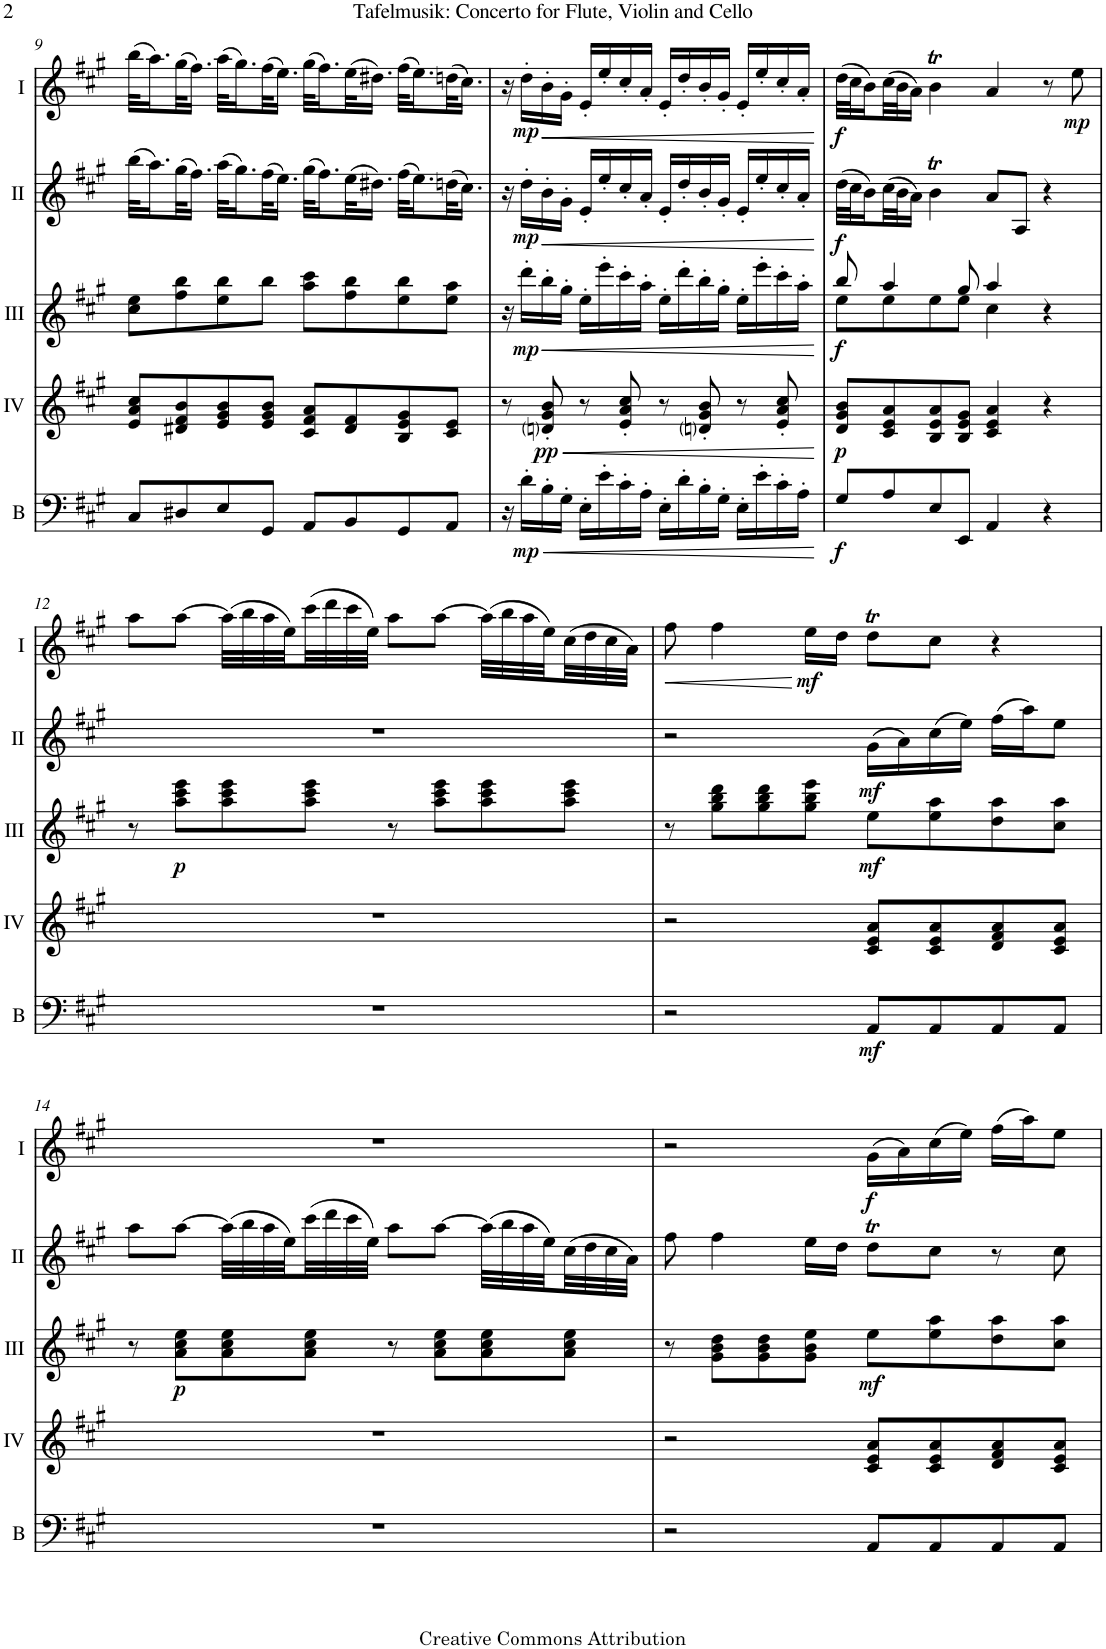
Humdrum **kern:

**kern	**dynam	**kern	**dynam	**kern	**dynam	**kern	**dynam	**kern	**dynam
*part5	*part5	*part4	*part4	*part3	*part3	*part2	*part2	*part1	*part1
*staff5	*staff5	*staff4	*staff4	*staff3	*staff3	*staff2	*staff2	*staff1	*staff1
*I"Bass	*	*I"Acc. 4	*	*I"Acc. 3	*	*I"Acc. 2	*	*I"Acc. 1	*
*I'B	*	*	*	*	*	*	*	*	*
!!LO:PB:g=z
*clefF4	*	*clefG2	*	*clefG2	*	*clefG2	*	*clefG2	*
*Trd7c12	*	*	*	*Trd7c12	*	*	*	*	*
*k[f#c#g#]	*	*k[f#c#g#]	*	*k[f#c#g#]	*	*k[f#c#g#]	*	*k[f#c#g#]	*
*M4/4	*	*M4/4	*	*M4/4	*	*M4/4	*	*M4/4	*
*met(c)	*	*met(c)	*	*met(c)	*	*met(c)	*	*met(c)	*
=9	=9	=9	=9	=9	=9	=9	=9	=9	=9
8C#/L	.	8e/ 8a/ 8cc#/L	.	8cc#\ 8ee\L	.	(32bb\KLL	.	(32bb\KLL	.
.	.	.	.	.	.	16.aa\)	.	16.aa\)	.
8D#X/	.	8d#X/ 8f#/ 8b/	.	8ff#\ 8bb\	.	(32gg#\K	.	(32gg#\K	.
.	.	.	.	.	.	16.ff#\JJ)	.	16.ff#\JJ)	.
8E/	.	8e/ 8g#/ 8b/	.	8ee\ 8bb\	.	(32aa\KLL	.	(32aa\KLL	.
.	.	.	.	.	.	16.gg#\)	.	16.gg#\)	.
8GG#/J	.	8e/ 8g#/ 8b/J	.	8bb\J	.	(32ff#\K	.	(32ff#\K	.
.	.	.	.	.	.	16.ee\JJ)	.	16.ee\JJ)	.
8AA/L	.	8c#/ 8f#/ 8a/L	.	8aa\ 8ccc#\L	.	(32gg#\KLL	.	(32gg#\KLL	.
.	.	.	.	.	.	16.ff#\)	.	16.ff#\)	.
8BB/	.	8d#/ 8f#/	.	8ff#\ 8bb\	.	(32ee\K	.	(32ee\K	.
.	.	.	.	.	.	16.dd#X\JJ)	.	16.dd#X\JJ)	.
8GG#/	.	8B/ 8e/ 8g#/	.	8ee\ 8bb\	.	(32ff#\KLL	.	(32ff#\KLL	.
.	.	.	.	.	.	16.ee\)	.	16.ee\)	.
8AA/J	.	8c#/ 8e/J	.	8ee\ 8aa\J	.	(32ddn\K	.	(32ddn\K	.
.	.	.	.	.	.	16.cc#\JJ)	.	16.cc#\JJ)	.
=10	=10	=10	=10	=10	=10	=10	=10	=10	=10
16r	.	8r	.	16r	.	16r	.	16r	.
!	!LO:HP:b	!	!	!	!	!	!	!	!
!	!LO:DY:n=1:b	!	!	!	!LO:DY:b	!	!LO:DY:b	!	!LO:DY:b
16d'\LL	< mp	.	.	16ddd'\LL	mp	16dd'\LL	mp	16dd'\LL	mp
!	!	!	!LO:HP:b	!	!LO:HP:b	!	!LO:HP:b	!	!LO:HP:b
!	!	!	!LO:DY:n=1:b	!	!	!	!	!	!
16B'\	.	8dni/' 8g#/' 8b/'	< pp	16bb'\	<	16b'\	<	16b'\	<
16G#'\JJ	.	.	.	16gg#'\JJ	.	16g#'\JJ	.	16g#'\JJ	.
16E'\LL	.	8r	.	16ee'\LL	.	16e'/LL	.	16e'/LL	.
16e'\	.	.	.	16eee'\	.	16ee'/	.	16ee'/	.
16c#'\	.	8e/' 8a/' 8cc#/'	.	16ccc#'\	.	16cc#'/	.	16cc#'/	.
16A'\JJ	.	.	.	16aa'\JJ	.	16a'/JJ	.	16a'/JJ	.
16E'\LL	.	8r	.	16ee'\LL	.	16e'/LL	.	16e'/LL	.
16d'\	.	.	.	16ddd'\	.	16dd'/	.	16dd'/	.
16B'\	.	8dni/' 8g#/' 8b/'	.	16bb'\	.	16b'/	.	16b'/	.
16G#'\JJ	.	.	.	16gg#'\JJ	.	16g#'/JJ	.	16g#'/JJ	.
16E'\LL	.	8r	.	16ee'\LL	.	16e'/LL	.	16e'/LL	.
16e'\	.	.	.	16eee'\	.	16ee'/	.	16ee'/	.
16c#'\	.	8e/' 8a/' 8cc#/'	.	16ccc#'\	.	16cc#'/	.	16cc#'/	.
16A'\JJ	.	.	.	16aa'\JJ	.	16a'/JJ	.	16a'/JJ	.
.	[	.	[	.	[	.	[	.	[
=11	=11	=11	=11	=11	=11	=11	=11	=11	=11
*	*	*	*	*^	*	*	*	*	*
!	!LO:DY:b	!	!LO:DY:b	!	!	!LO:DY:b	!	!LO:DY:b	!	!LO:DY:b
8G#/L	f	8d/ 8g#/ 8b/L	p	8bb/	8ee\L	f	(32dd\LLL	f	(32dd\LLL	f
.	.	.	.	.	.	.	32cc#\J	.	32cc#\J	.
.	.	.	.	.	.	.	16b\)	.	16b\)	.
8A/	.	8c#/ 8e/ 8a/	.	4aa/	8ee\	.	(32cc#\L	.	(32cc#\L	.
.	.	.	.	.	.	.	32b\J	.	32b\J	.
.	.	.	.	.	.	.	16a\JJ)	.	16a\JJ)	.
8E/	.	8B/ 8e/ 8a/	.	.	8ee\	.	4bT\	.	4bT\	.
8EE/J	.	8B/ 8e/ 8g#/J	.	8gg#/	8ee\J	.	.	.	.	.
4AA/	.	4c#/ 4e/ 4a/	.	4aa/	4cc#\	.	8a/L	.	4a/	.
.	.	.	.	.	.	.	8A/J	.	.	.
4r	.	4r	.	4r	4ryy	.	4r	.	8r	.
!	!	!	!	!	!	!	!	!	!	!LO:DY:b
.	.	.	.	.	.	.	.	.	8ee\	mp
*	*	*	*	*v	*v	*	*	*	*	*
!!LO:LB:g=z
=12	=12	=12	=12	=12	=12	=12	=12	=12	=12
1r	.	1r	.	8r	.	1r	.	8aa\L	.
!	!	!	!	!	!LO:DY:b	!	!	!	!
.	.	.	.	8aa\ 8ccc#\ 8eee\L	p	.	.	[8aa\J	.
.	.	.	.	8aa\ 8ccc#\ 8eee\	.	.	.	(32aa\LLL]	.
.	.	.	.	.	.	.	.	32bb\	.
.	.	.	.	.	.	.	.	32aa\	.
.	.	.	.	.	.	.	.	32ee\)	.
.	.	.	.	8aa\ 8ccc#\ 8eee\J	.	.	.	(32ccc#\	.
.	.	.	.	.	.	.	.	32ddd\	.
.	.	.	.	.	.	.	.	32ccc#\	.
.	.	.	.	.	.	.	.	32ee\JJJ)	.
.	.	.	.	8r	.	.	.	8aa\L	.
.	.	.	.	8aa\ 8ccc#\ 8eee\L	.	.	.	[8aa\J	.
.	.	.	.	8aa\ 8ccc#\ 8eee\	.	.	.	(32aa\LLL]	.
.	.	.	.	.	.	.	.	32bb\	.
.	.	.	.	.	.	.	.	32aa\	.
.	.	.	.	.	.	.	.	32ee\)	.
.	.	.	.	8aa\ 8ccc#\ 8eee\J	.	.	.	(32cc#\	.
.	.	.	.	.	.	.	.	32dd\	.
.	.	.	.	.	.	.	.	32cc#\	.
.	.	.	.	.	.	.	.	32a\JJJ)	.
=13	=13	=13	=13	=13	=13	=13	=13	=13	=13
!	!	!	!	!	!	!	!	!	!LO:HP:b
2r	.	2r	.	8r	.	2r	.	8ff#\	<
.	.	.	.	8gg#\ 8bb\ 8ddd\L	.	.	.	4ff#\	.
.	.	.	.	8gg#\ 8bb\ 8ddd\	.	.	.	.	.
!	!	!	!	!	!	!	!	!	!LO:DY:n=1:b
.	.	.	.	8gg#\ 8bb\ 8eee\J	.	.	.	16ee\LL	[ mf
.	.	.	.	.	.	.	.	16dd\JJ	.
!	!LO:DY:b	!	!	!	!LO:DY:b	!	!LO:DY:b	!	!
8AA/L	mf	8c#/ 8e/ 8a/L	.	8ee\L	mf	(16g#\LL	mf	8ddT\L	.
.	.	.	.	.	.	16a\)	.	.	.
8AA/	.	8c#/ 8e/ 8a/	.	8ee\ 8aa\	.	(16cc#\	.	8cc#\J	.
.	.	.	.	.	.	16ee\JJ)	.	.	.
8AA/	.	8d/ 8f#/ 8a/	.	8dd\ 8aa\	.	(16ff#\LL	.	4r	.
.	.	.	.	.	.	16aa\J)	.	.	.
8AA/J	.	8c#/ 8e/ 8a/J	.	8cc#\ 8aa\J	.	8ee\J	.	.	.
!!LO:LB:g=z
=14	=14	=14	=14	=14	=14	=14	=14	=14	=14
1r	.	1r	.	8r	.	8aa\L	.	1r	.
!	!	!	!	!	!LO:DY:b	!	!	!	!
.	.	.	.	8a\ 8cc#\ 8ee\L	p	[8aa\J	.	.	.
.	.	.	.	8a\ 8cc#\ 8ee\	.	(32aa\LLL]	.	.	.
.	.	.	.	.	.	32bb\	.	.	.
.	.	.	.	.	.	32aa\	.	.	.
.	.	.	.	.	.	32ee\)	.	.	.
.	.	.	.	8a\ 8cc#\ 8ee\J	.	(32ccc#\	.	.	.
.	.	.	.	.	.	32ddd\	.	.	.
.	.	.	.	.	.	32ccc#\	.	.	.
.	.	.	.	.	.	32ee\JJJ)	.	.	.
.	.	.	.	8r	.	8aa\L	.	.	.
.	.	.	.	8a\ 8cc#\ 8ee\L	.	[8aa\J	.	.	.
.	.	.	.	8a\ 8cc#\ 8ee\	.	(32aa\LLL]	.	.	.
.	.	.	.	.	.	32bb\	.	.	.
.	.	.	.	.	.	32aa\	.	.	.
.	.	.	.	.	.	32ee\)	.	.	.
.	.	.	.	8a\ 8cc#\ 8ee\J	.	(32cc#\	.	.	.
.	.	.	.	.	.	32dd\	.	.	.
.	.	.	.	.	.	32cc#\	.	.	.
.	.	.	.	.	.	32a\JJJ)	.	.	.
=15	=15	=15	=15	=15	=15	=15	=15	=15	=15
2r	.	2r	.	8r	.	8ff#\	.	2r	.
.	.	.	.	8g#\ 8b\ 8dd\L	.	4ff#\	.	.	.
.	.	.	.	8g#\ 8b\ 8dd\	.	.	.	.	.
.	.	.	.	8g#\ 8b\ 8ee\J	.	16ee\LL	.	.	.
.	.	.	.	.	.	16dd\JJ	.	.	.
!	!	!	!	!	!LO:DY:b	!	!	!	!LO:DY:b
8AA/L	.	8c#/ 8e/ 8a/L	.	8ee\L	mf	8ddT\L	.	(16g#\LL	f
.	.	.	.	.	.	.	.	16a\)	.
8AA/	.	8c#/ 8e/ 8a/	.	8ee\ 8aa\	.	8cc#\J	.	(16cc#\	.
.	.	.	.	.	.	.	.	16ee\JJ)	.
8AA/	.	8d/ 8f#/ 8a/	.	8dd\ 8aa\	.	8r	.	(16ff#\LL	.
.	.	.	.	.	.	.	.	16aa\J)	.
8AA/J	.	8c#/ 8e/ 8a/J	.	8cc#\ 8aa\J	.	8cc#\	.	8ee\J	.
=	=	=	=	=	=	=	=	=	=
*-	*-	*-	*-	*-	*-	*-	*-	*-	*-
